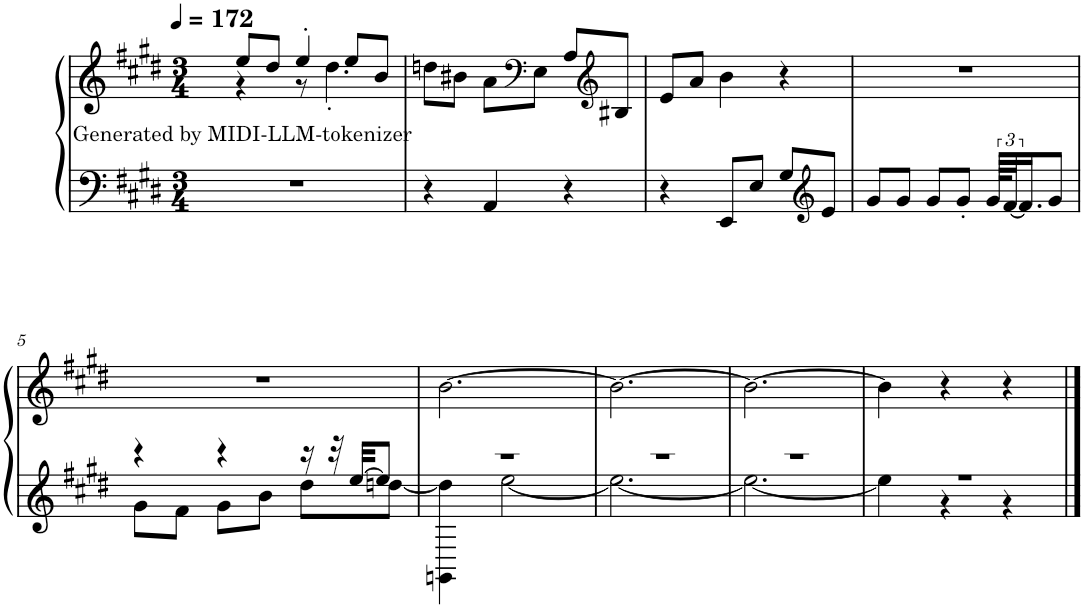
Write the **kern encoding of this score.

**kern	**kern	**text
*part1	*part1	*part1
*staff2	*staff1	*staff1
*I"Piano	*	*
*I'Pno.	*	*
*clefF4	*clefG2	*
*k[f#c#g#d#]	*k[f#c#g#d#]	*
*M3/4	*M3/4	*
*MM172	*MM172	*
=1	=1	=1
!	!	!LO:LY:b
*	*^	*
2.r	8ee/L	4r	Generated by MIDI-LLM-tokenizer
.	8dd#/J	.	.
.	4ee'/	8r	.
.	.	4.dd#'\	.
.	8ee/L	.	.
.	8b/J	.	.
*	*v	*v	*
=2	=2	=2
4r	8ddn\L	.
.	8b#X\J	.
4AA/	8a\L	.
*	*clefF4	*
.	8E\J	.
4r	8A/L	.
*	*clefG2	*
.	8B#X/J	.
=3	=3	=3
4r	8e/L	.
.	8a/J	.
8EE/L	4b\	.
8E/J	.	.
8G#/L	4r	.
*clefG2	*	*
8e/J	.	.
=4	=4	=4
8g#/L	2.r	.
8g#/J	.	.
8g#/L	.	.
8g#'/J	.	.
96g#/KLLL	.	.
[48f#/J	.	.
16.f#/J]	.	.
8g#/J	.	.
!!LO:LB:g=z
=5	=5	=5
*^	*	*
4r	8g#\L	2.r	.
.	8f#\J	.	.
4r	8g#\L	.	.
.	8b\J	.	.
16r	8dd#\L	.	.
32r	.	.	.
[32ee/KKL	.	.	.
8ee/J]	[8ddn\J	.	.
=6	=6	=6	=6
2.r	4GGn\ 4dd\]	[2.b\	.
.	[2ee\	.	.
=7	=7	=7	=7
2.r	2.ee\_	2.b\_	.
=8	=8	=8	=8
2.r	2.ee\_	2.b\_	.
=9	=9	=9	=9
2.r	4ee\]	4b\]	.
.	4r	4r	.
.	4r	4r	.
*v	*v	*	*
==	==	==
*-	*-	*-
